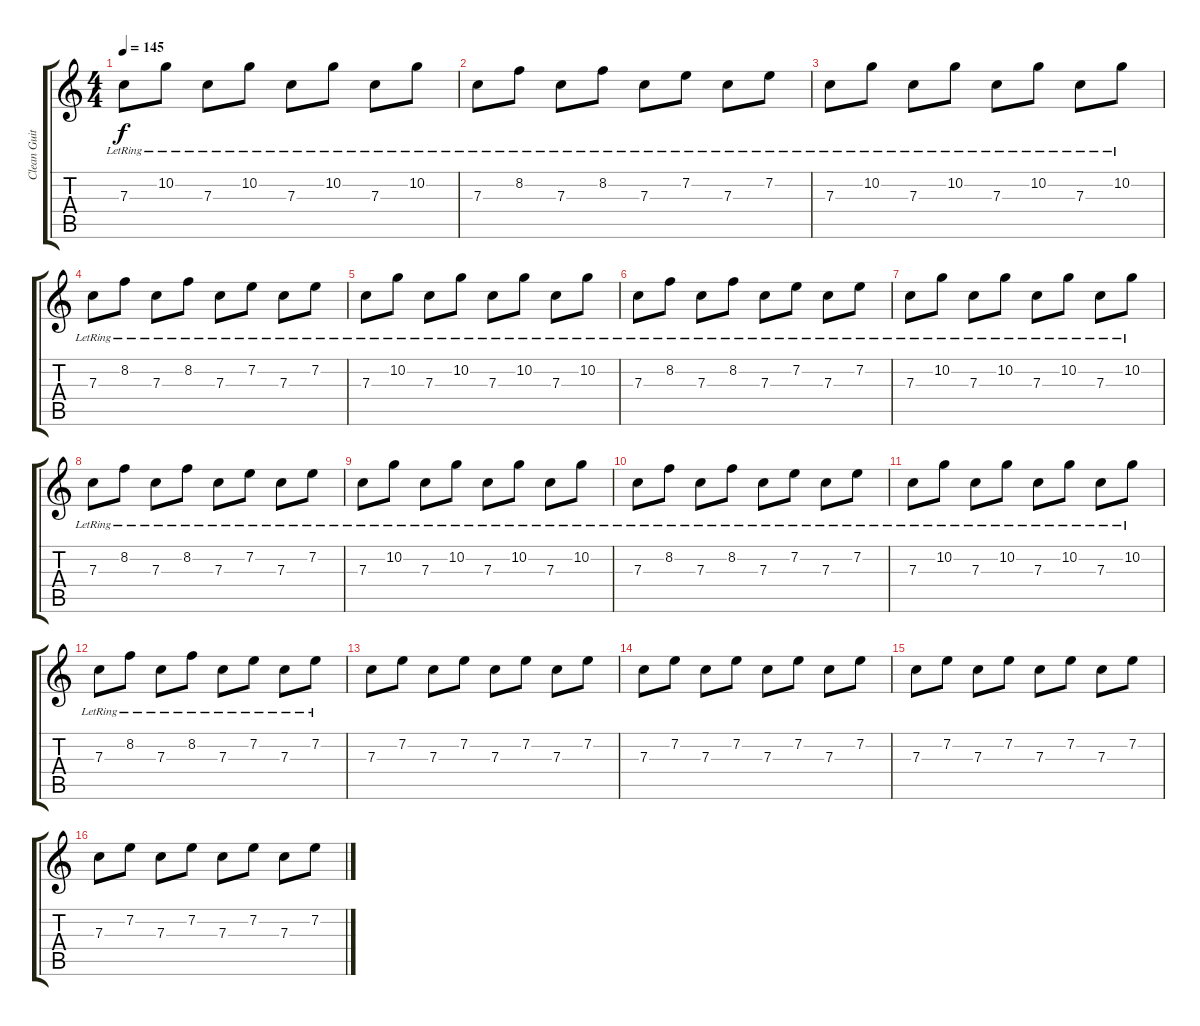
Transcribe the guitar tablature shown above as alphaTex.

\track ("Clean Guitar" "Clean Guit") {instrument electricguitarclean}
\staff {score tabs}
\tuning (D4 A3 F3 C3 G2 C2) {hide}
\ts (4 4)
\tempo 145
\clef g2
\ks c
7.3{lr}.8{dy f} 10.2{lr}.8 7.3{lr}.8 10.2{lr}.8 7.3{lr}.8 10.2{lr}.8 7.3{lr}.8 10.2{lr}.8 |
7.3{lr}.8 8.2{lr}.8 7.3{lr}.8 8.2{lr}.8 7.3{lr}.8 7.2{lr}.8 7.3{lr}.8 7.2{lr}.8 |
7.3{lr}.8 10.2{lr}.8 7.3{lr}.8 10.2{lr}.8 7.3{lr}.8 10.2{lr}.8 7.3{lr}.8 10.2{lr}.8 |
7.3{lr}.8 8.2{lr}.8 7.3{lr}.8 8.2{lr}.8 7.3{lr}.8 7.2{lr}.8 7.3{lr}.8 7.2{lr}.8 |
7.3{lr}.8{volume 8} 10.2{lr}.8 7.3{lr}.8 10.2{lr}.8 7.3{lr}.8 10.2{lr}.8 7.3{lr}.8 10.2{lr}.8 |
7.3{lr}.8 8.2{lr}.8 7.3{lr}.8 8.2{lr}.8 7.3{lr}.8 7.2{lr}.8 7.3{lr}.8 7.2{lr}.8 |
7.3{lr}.8 10.2{lr}.8 7.3{lr}.8 10.2{lr}.8 7.3{lr}.8 10.2{lr}.8 7.3{lr}.8 10.2{lr}.8 |
7.3{lr}.8 8.2{lr}.8 7.3{lr}.8 8.2{lr}.8 7.3{lr}.8 7.2{lr}.8 7.3{lr}.8 7.2{lr}.8 |
7.3{lr}.8 10.2{lr}.8 7.3{lr}.8 10.2{lr}.8 7.3{lr}.8 10.2{lr}.8 7.3{lr}.8 10.2{lr}.8 |
7.3{lr}.8 8.2{lr}.8 7.3{lr}.8 8.2{lr}.8 7.3{lr}.8 7.2{lr}.8 7.3{lr}.8 7.2{lr}.8 |
7.3{lr}.8 10.2{lr}.8 7.3{lr}.8 10.2{lr}.8 7.3{lr}.8 10.2{lr}.8 7.3{lr}.8 10.2{lr}.8 |
7.3{lr}.8 8.2{lr}.8 7.3{lr}.8 8.2{lr}.8 7.3{lr}.8 7.2{lr}.8 7.3{lr}.8 7.2{lr}.8 |
7.3.8{volume 8} 7.2.8 7.3.8 7.2.8 7.3.8 7.2.8 7.3.8 7.2.8 |
7.3.8 7.2.8 7.3.8 7.2.8 7.3.8 7.2.8 7.3.8 7.2.8 |
7.3.8 7.2.8 7.3.8 7.2.8 7.3.8 7.2.8 7.3.8 7.2.8 |
7.3.8 7.2.8 7.3.8 7.2.8 7.3.8 7.2.8 7.3.8 7.2.8
